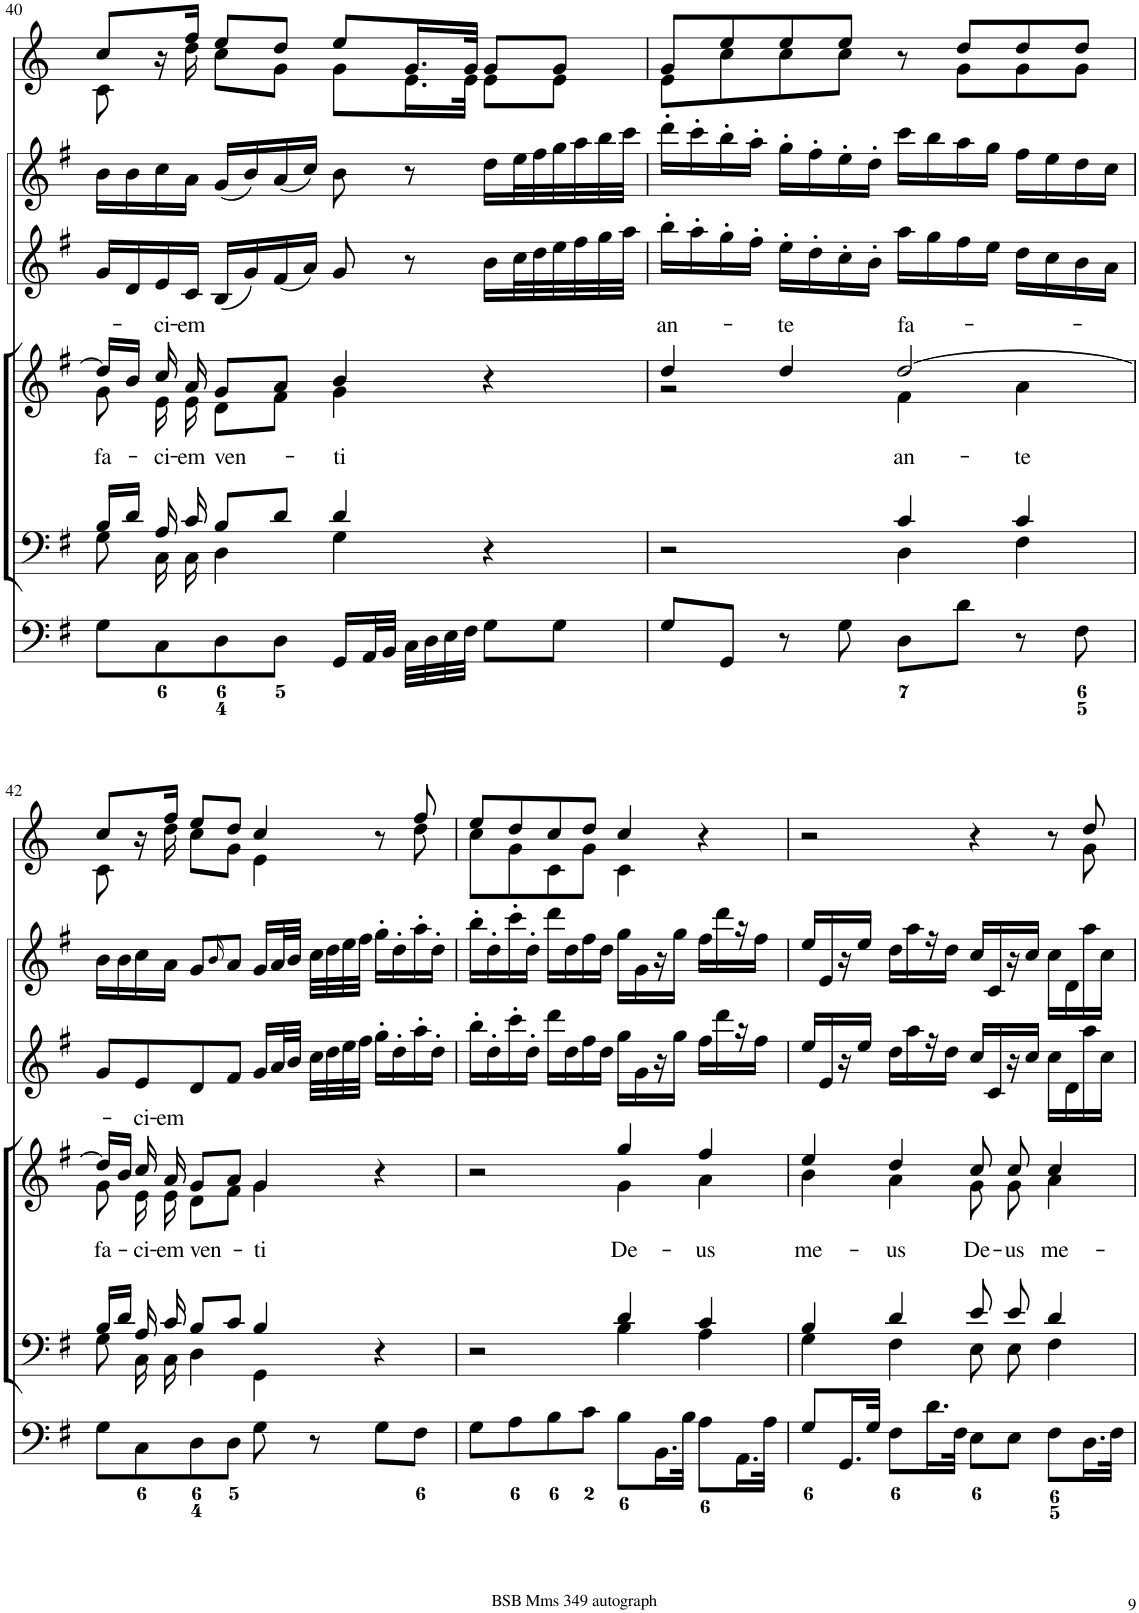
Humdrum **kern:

**kern	**kern	**kern	**text	**kern	**kern	**kern
*part6	*part5	*part4	*part4	*part3	*part2	*part1
*staff6	*staff5	*staff4	*staff4	*staff3	*staff2	*staff1
*I"Organ	*I"Voice	*I"Voice	*	*I"Violino 2	*I"Violino 1	*I"Corni in G
*	*	*	*	*I'Vln	*I'Vln	*
!!LO:PB:g=z
*clefF4	*clefF4	*clefG2	*	*clefG2	*clefG2	*clefG2
*	*	*	*	*	*	*Trd3c5
*k[f#]	*k[f#]	*k[f#]	*	*k[f#]	*k[f#]	*k[]
*M4/4	*M4/4	*M4/4	*	*M4/4	*M4/4	*M4/4
*met(c)	*met(c)	*met(c)	*	*met(c)	*met(c)	*met(c)
=40	=40	=40	=40	=40	=40	=40
*	*^	*^	*	*	*	*
!	!	!	!	!	!LO:LY:b	!	!	!
*	*	*	*	*	*	*	*	*^
8G\L	16B/LL	8G\	16dd/LL]	8g\	fa-	16g/LL	16b\LL	8cc/L	8c\
.	16d/JJ	.	16b/JJ	.	.	16d/	16b\	.	.
!	!	!	!	!	!LO:LY:a	!	!	!	!
!	!	!	!	!	!LO:LY:b	!	!	!	!
8C\	16A/	16C\	16cc/	16e\	-ci-	16e/	16cc\	16r	16ryy
!	!	!	!	!	!LO:LY:a	!	!	!	!
!	!	!	!	!	!LO:LY:b	!	!	!	!
.	16c/	16C\	16a/	16e\	-em	16c/JJ	16a\JJ	16ff/JJ	16dd\
!	!	!	!	!	!LO:LY:b	!	!	!	!
8D\	8B/L	4D\	8g/L	8d\L	ven-	(16B/LL	(16g/LL	8ee/L	8cc\L
.	.	.	.	.	.	16g/)	16b/)	.	.
8D\J	8d/J	.	8a/J	8f#\J	.	(16f#/	(16a/	8dd/J	8g\J
.	.	.	.	.	.	16a/JJ)	16cc/JJ)	.	.
!	!	!	!	!	!LO:LY:b	!	!	!	!
16GG/LL	4d/	4G\	4b/	4g\	-ti	8g/	8b\	8ee/L	8g\L
32AA/L	.	.	.	.	.	.	.	.	.
32BB/JJJ	.	.	.	.	.	.	.	.	.
32C\LLL	.	.	.	.	.	8r	8r	16.g/L	16.e\L
32D\	.	.	.	.	.	.	.	.	.
32E\	.	.	.	.	.	.	.	.	.
32F#\JJJ	.	.	.	.	.	.	.	32g/JJk	32e\JJk
8G\L	4r	4ryy	4r	4ryy	.	16b\LL	16dd\LL	8g/L	8e\L
.	.	.	.	.	.	32cc\L	32ee\L	.	.
.	.	.	.	.	.	32dd\	32ff#\	.	.
8G\J	.	.	.	.	.	32ee\	32gg\	8g/J	8e\J
.	.	.	.	.	.	32ff#\	32aa\	.	.
.	.	.	.	.	.	32gg\	32bb\	.	.
.	.	.	.	.	.	32aa\JJJ	32ccc\JJJ	.	.
=41	=41	=41	=41	=41	=41	=41	=41	=41	=41
!	!	!	!	!	!LO:LY:a	!	!	!	!
8G/L	2r	2ryy	4dd/	2r	an-	16bb'\LL	16ddd'\LL	8g/L	8e\L
.	.	.	.	.	.	16aa'\	16ccc'\	.	.
8GG/J	.	.	.	.	.	16gg'\	16bb'\	8ee/	8cc\
.	.	.	.	.	.	16ff#'\JJ	16aa'\JJ	.	.
!	!	!	!	!	!LO:LY:a	!	!	!	!
8r	.	.	4dd/	.	-te	16ee'\LL	16gg'\LL	8ee/	8cc\
.	.	.	.	.	.	16dd'\	16ff#'\	.	.
8G\	.	.	.	.	.	16cc'\	16ee'\	8ee/J	8cc\J
.	.	.	.	.	.	16b'\JJ	16dd'\JJ	.	.
!	!	!	!	!	!LO:LY:a	!	!	!	!
!	!	!	!	!	!LO:LY:b	!	!	!	!
8D\L	4c/	4D\	[2dd/	4f#\	an-	16aa\LL	16ccc\LL	8r	8ryy
.	.	.	.	.	.	16gg\	16bb\	.	.
8d\J	.	.	.	.	.	16ff#\	16aa\	8dd/L	8g\L
.	.	.	.	.	.	16ee\JJ	16gg\JJ	.	.
!	!	!	!	!	!LO:LY:b	!	!	!	!
8r	4c/	4F#\	.	4a\	-te	16dd\LL	16ff#\LL	8dd/	8g\
.	.	.	.	.	.	16cc\	16ee\	.	.
8F#\	.	.	.	.	.	16b\	16dd\	8dd/J	8g\J
.	.	.	.	.	.	16a\JJ	16cc\JJ	.	.
!!LO:LB:g=z	!!
=42	=42	=42	=42	=42	=42	=42	=42	=42	=42
!	!	!	!	!	!LO:LY:b	!	!	!	!
8G\L	16B/LL	8G\	16dd/LL]	8g\	fa-	8g/L	16b\LL	8cc/L	8c\
.	16d/JJ	.	16b/JJ	.	.	.	16b\	.	.
!	!	!	!	!	!LO:LY:a	!	!	!	!
!	!	!	!	!	!LO:LY:b	!	!	!	!
8C\	16A/	16C\	16cc/	16e\	-ci-	8e/	16cc\	16r	16ryy
!	!	!	!	!	!LO:LY:a	!	!	!	!
!	!	!	!	!	!LO:LY:b	!	!	!	!
.	16c/	16C\	16a/	16e\	-em	.	16a\JJ	16ff/JJ	16dd\
!	!	!	!	!	!LO:LY:b	!	!	!	!
8D\	8B/L	4D\	8g/L	8d\L	ven-	8d/	8g/L	8ee/L	8cc\L
.	.	.	.	.	.	.	16qb/	.	.
8D\J	8c/J	.	8a/J	8f#\J	.	8f#/J	8a/J	8dd/J	8g\J
!	!	!	!	!	!LO:LY:b	!	!	!	!
8G\	4B/	4GG\	4g/	4g\	-ti	16g/LL	16g/LL	4cc/	4e\
.	.	.	.	.	.	32a/L	32a/L	.	.
.	.	.	.	.	.	32b/JJJ	32b/JJJ	.	.
8r	.	.	.	.	.	32cc\LLL	32cc\LLL	.	.
.	.	.	.	.	.	32dd\	32dd\	.	.
.	.	.	.	.	.	32ee\	32ee\	.	.
.	.	.	.	.	.	32ff#\JJJ	32ff#\JJJ	.	.
8G\L	4r	4ryy	4r	4ryy	.	16gg'\LL	16gg'\LL	8r	8ryy
.	.	.	.	.	.	16dd'\	16dd'\	.	.
8F#\J	.	.	.	.	.	16aa'\	16aa'\	8ff/	8dd\
.	.	.	.	.	.	16dd'\JJ	16dd'\JJ	.	.
=43	=43	=43	=43	=43	=43	=43	=43	=43	=43
8G\L	2r	2ryy	2r	2ryy	.	16bb'\LL	16bb'\LL	8ee/L	8cc\L
.	.	.	.	.	.	16dd'\	16dd'\	.	.
8A\	.	.	.	.	.	16ccc'\	16ccc'\	8dd/	8g\
.	.	.	.	.	.	16dd'\JJ	16dd'\JJ	.	.
8B\	.	.	.	.	.	16ddd\LL	16ddd\LL	8cc/	8c\
.	.	.	.	.	.	16dd\	16dd\	.	.
8c\J	.	.	.	.	.	16ff#\	16ff#\	8dd/J	8g\J
.	.	.	.	.	.	16dd\JJ	16dd\JJ	.	.
!	!	!	!	!	!LO:LY:b	!	!	!	!
8B\L	4d/	4B\	4gg/	4g\	De-	16gg\LL	16gg\LL	4cc/	4c\
.	.	.	.	.	.	16g\	16g\	.	.
16.BB\L	.	.	.	.	.	16r	16r	.	.
.	.	.	.	.	.	16gg\JJ	16gg\JJ	.	.
32B\JJk	.	.	.	.	.	.	.	.	.
!	!	!	!	!	!LO:LY:b	!	!	!	!
8A\L	4c/	4A\	4ff#/	4a\	-us	16ff#\LL	16ff#\LL	4r	4ryy
.	.	.	.	.	.	16ddd\	16ddd\	.	.
16.AA\L	.	.	.	.	.	16r	16r	.	.
.	.	.	.	.	.	16ff#\JJ	16ff#\JJ	.	.
32A\JJk	.	.	.	.	.	.	.	.	.
=44	=44	=44	=44	=44	=44	=44	=44	=44	=44
!	!	!	!	!	!LO:LY:b	!	!	!	!
8G/L	4B/	4G\	4ee/	4b\	me-	16ee/LL	16ee/LL	2r	2..ryy
.	.	.	.	.	.	16e/	16e/	.	.
16.GG/L	.	.	.	.	.	16r	16r	.	.
.	.	.	.	.	.	16ee/JJ	16ee/JJ	.	.
32G/JJk	.	.	.	.	.	.	.	.	.
!	!	!	!	!	!LO:LY:b	!	!	!	!
8F#\L	4d/	4F#\	4dd/	4a\	-us	16dd\LL	16dd\LL	.	.
.	.	.	.	.	.	16aa\	16aa\	.	.
16.d\L	.	.	.	.	.	16r	16r	.	.
.	.	.	.	.	.	16dd\JJ	16dd\JJ	.	.
32F#\JJk	.	.	.	.	.	.	.	.	.
!	!	!	!	!	!LO:LY:b	!	!	!	!
8E\L	8e/	8E\	8cc/	8g\	De-	16cc/LL	16cc/LL	4r	.
.	.	.	.	.	.	16c/	16c/	.	.
!	!	!	!	!	!LO:LY:b	!	!	!	!
8E\J	8e/	8E\	8cc/	8g\	-us	16r	16r	.	.
.	.	.	.	.	.	16cc/JJ	16cc/JJ	.	.
!	!	!	!	!	!LO:LY:b	!	!	!	!
8F#\L	4d/	4F#\	4cc/	4a\	me-	16cc\LL	16cc\LL	8r	.
.	.	.	.	.	.	16d\	16d\	.	.
16.D\L	.	.	.	.	.	16aa\	16aa\	8dd/	8g\
.	.	.	.	.	.	16cc\JJ	16cc\JJ	.	.
32F#\JJk	.	.	.	.	.	.	.	.	.
*	*v	*v	*	*	*	*	*	*v	*v
*	*	*v	*v	*	*	*	*
=	=	=	=	=	=	=
*-	*-	*-	*-	*-	*-	*-
